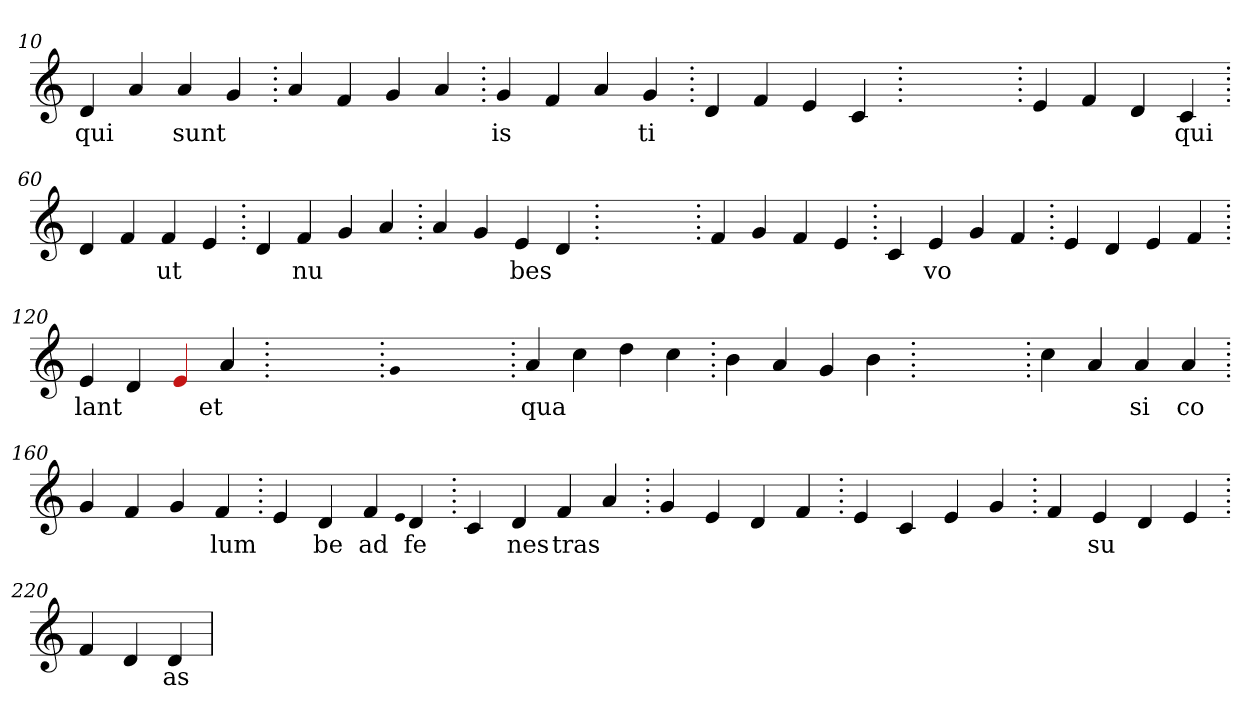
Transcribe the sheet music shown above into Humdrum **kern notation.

**kern	**text
*part1	*part1
*staff1	*staff1
*clefG2	*
=10.	=10.
4d	qui
4a	.
4a	sunt
4g	.
=20.	=20.
4a	.
4f	.
4g	.
4a	.
=30.	=30.
4g	is
4f	.
4a	.
4g	ti
=40.	=40.
4d	.
4f	.
4e	.
4c	.
=50.	=50.
1ryy	.
=50.	=50.
4e	.
4f	.
4d	.
4c	qui
=60.	=60.
4d	.
4f	.
4f	ut
4e	.
=70.	=70.
4d	.
4f	nu
4g	.
4a	.
=80.	=80.
4a	.
4g	.
4e	bes
4d	.
=90.	=90.
1ryy	.
=90.	=90.
4f	.
4g	.
4f	.
4e	.
=100.	=100.
4c	.
4e	vo
4g	.
4f	.
=110.	=110.
4e	.
4d	.
4e	.
4f	.
=120.	=120.
4e	lant
4d	.
4Re	.
4a	et
=130.	=130.
1ryy	.
=130.	=130.
qqg	.
1ryy	.
=130.	=130.
4a	qua
4cc	.
4dd	.
4cc	.
=140.	=140.
4b	.
4a	.
4g	.
4b	.
=150.	=150.
1ryy	.
=150.	=150.
4cc	.
4a	.
4a	si
4a	co
=160.	=160.
4g	.
4f	.
4g	.
4f	lum
=170.	=170.
4e	.
4d	be
4f	ad
qqe	.
4d	fe
=180.	=180.
4c	.
4d	nes
4f	tras
4a	.
=190.	=190.
4g	.
4e	.
4d	.
4f	.
=200.	=200.
4e	.
4c	.
4e	.
4g	.
=210.	=210.
4f	.
4e	su
4d	.
4e	.
=220.	=220.
4f	.
4d	.
4d	as
=	=
*-	*-
